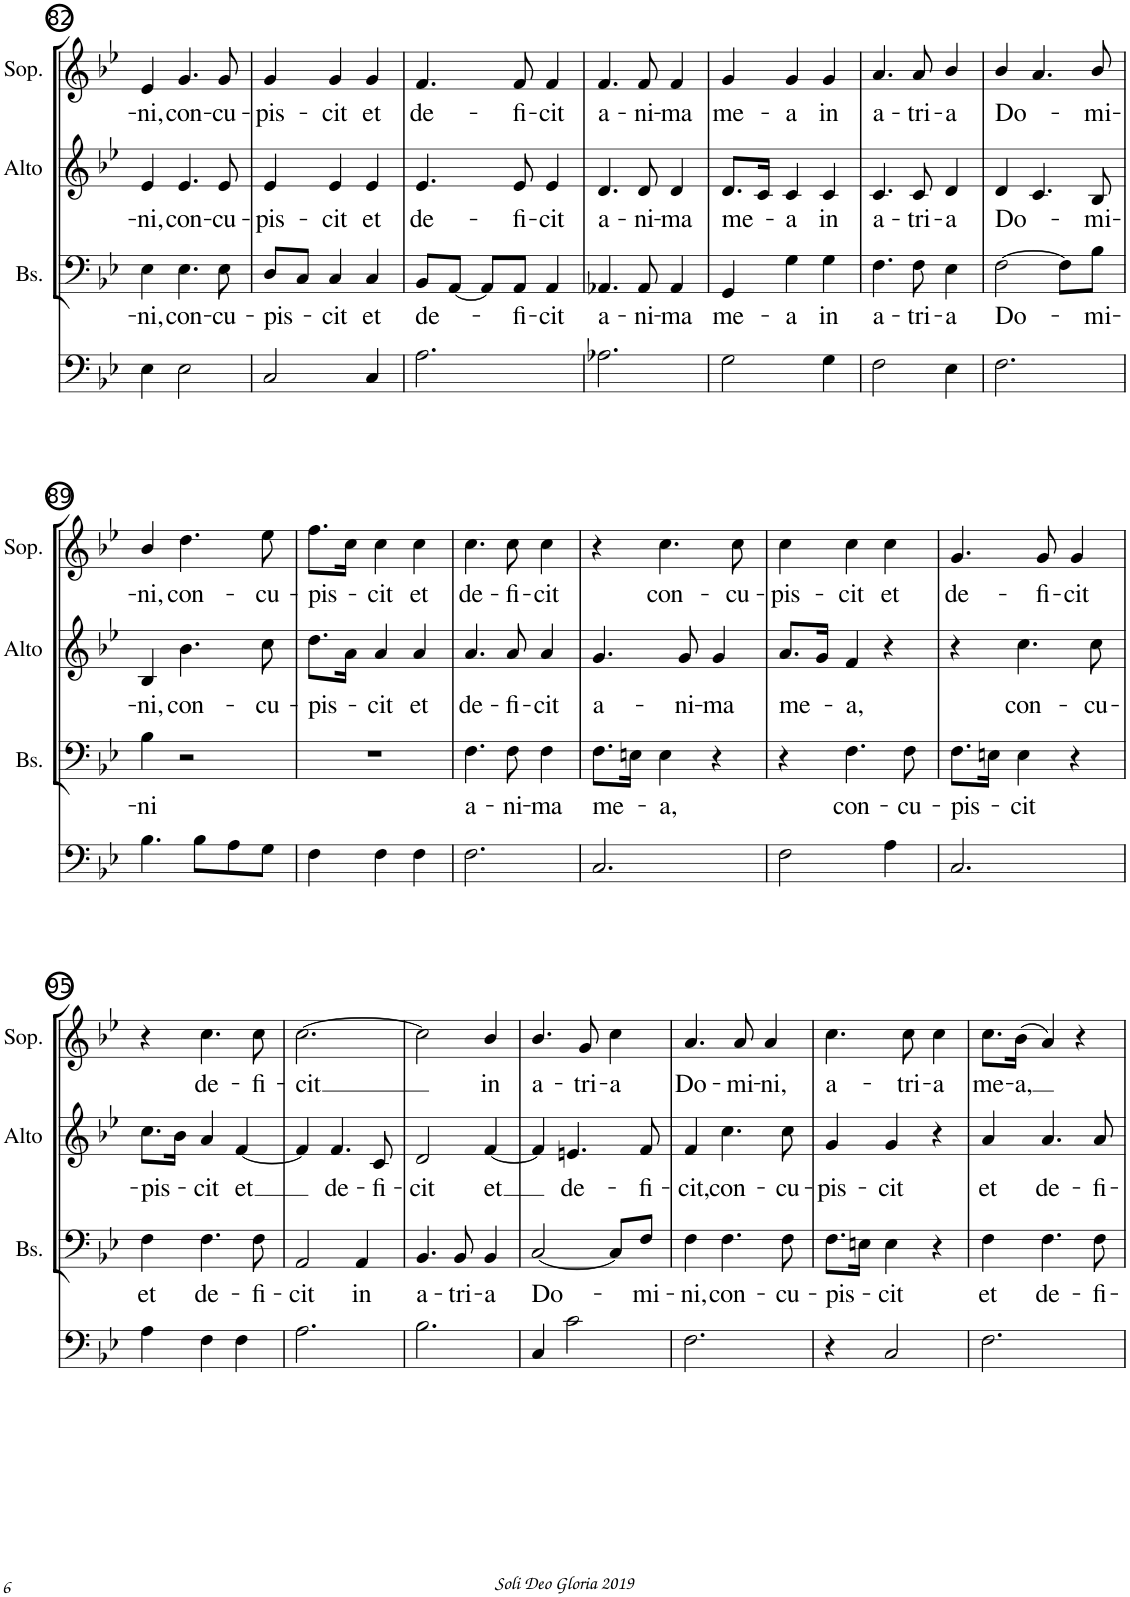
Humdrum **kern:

**kern	**kern	**text	**kern	**text	**kern	**text
*part4	*part3	*part3	*part2	*part2	*part1	*part1
*staff4	*staff3	*staff3	*staff2	*staff2	*staff1	*staff1
*I"P4	*I"Bass	*	*I"Contralto	*	*I"Soprano	*
*	*I'Bs.	*	*	*	*I'Sop.	*
!!LO:PB:g=z
*clefF4	*clefF4	*	*clefG2	*	*clefG2	*
*k[b-e-]	*k[b-e-]	*	*k[b-e-]	*	*k[b-e-]	*
*B-:	*B-:	*	*B-:	*	*B-:	*
*M3/4	*M3/4	*	*M3/4	*	*M3/4	*
=82	=82	=82	=82	=82	=82	=82
!	!	!LO:LY:b	!	!LO:LY:b	!	!LO:LY:b
4E-\	4E-\	-ni,	4e-/	-ni,	4e-/	-ni,
!	!	!LO:LY:b	!	!LO:LY:b	!	!LO:LY:b
2E-\	4.E-\	con-	4.e-/	con-	4.g/	con-
!	!	!LO:LY:b	!	!LO:LY:b	!	!LO:LY:b
.	8E-\	-cu-	8e-/	-cu-	8g/	-cu-
=83	=83	=83	=83	=83	=83	=83
!	!	!LO:LY:b	!	!LO:LY:b	!	!LO:LY:b
2C/	8D/L	-pis-	4e-/	-pis-	4g/	-pis-
.	8C/J	.	.	.	.	.
!	!	!LO:LY:b	!	!LO:LY:b	!	!LO:LY:b
.	4C/	-cit	4e-/	-cit	4g/	-cit
!	!	!LO:LY:b	!	!LO:LY:b	!	!LO:LY:b
4C/	4C/	et	4e-/	et	4g/	et
=84	=84	=84	=84	=84	=84	=84
!	!	!LO:LY:b	!	!LO:LY:b	!	!LO:LY:b
2.A\	8BB-/L	de-	4.e-/	de-	4.f/	de-
.	[8AA/J	.	.	.	.	.
.	8AA/L]	.	.	.	.	.
!	!	!LO:LY:b	!	!LO:LY:b	!	!LO:LY:b
.	8AA/J	-fi-	8e-/	-fi-	8f/	-fi-
!	!	!LO:LY:b	!	!LO:LY:b	!	!LO:LY:b
.	4AA/	-cit	4e-/	-cit	4f/	-cit
=85	=85	=85	=85	=85	=85	=85
!	!	!LO:LY:b	!	!LO:LY:b	!	!LO:LY:b
2.A-X\	4.AA-X/	a-	4.d/	a-	4.f/	a-
!	!	!LO:LY:b	!	!LO:LY:b	!	!LO:LY:b
.	8AA-/	-ni-	8d/	-ni-	8f/	-ni-
!	!	!LO:LY:b	!	!LO:LY:b	!	!LO:LY:b
.	4AA-/	-ma	4d/	-ma	4f/	-ma
=86	=86	=86	=86	=86	=86	=86
!	!	!LO:LY:b	!	!LO:LY:b	!	!LO:LY:b
2G\	4GG/	me-	8.d/L	me-	4g/	me-
.	.	.	16c/Jk	.	.	.
!	!	!LO:LY:b	!	!LO:LY:b	!	!LO:LY:b
.	4G\	-a	4c/	-a	4g/	-a
!	!	!LO:LY:b	!	!LO:LY:b	!	!LO:LY:b
4G\	4G\	in	4c/	in	4g/	in
=87	=87	=87	=87	=87	=87	=87
!	!	!LO:LY:b	!	!LO:LY:b	!	!LO:LY:b
2F\	4.F\	a-	4.c/	a-	4.a/	a-
!	!	!LO:LY:b	!	!LO:LY:b	!	!LO:LY:b
.	8F\	-tri-	8c/	-tri-	8a/	-tri-
!	!	!LO:LY:b	!	!LO:LY:b	!	!LO:LY:b
4E-\	4E-\	-a	4d/	-a	4b-/	-a
=88	=88	=88	=88	=88	=88	=88
!	!	!LO:LY:b	!	!LO:LY:b	!	!LO:LY:b
2.F\	[2F\	Do-	4d/	Do-	4b-/	Do-
.	.	.	4.c/	.	4.a/	.
.	8F\L]	.	.	.	.	.
!	!	!LO:LY:b	!	!LO:LY:b	!	!LO:LY:b
.	8B-\J	-mi-	8B-/	-mi-	8b-/	-mi-
!!LO:LB:g=z
=89	=89	=89	=89	=89	=89	=89
!	!	!LO:LY:b	!	!LO:LY:b	!	!LO:LY:b
4.B-\	4B-\	-ni	4B-/	-ni,	4b-/	-ni,
!	!	!	!	!LO:LY:b	!	!LO:LY:b
.	2r	.	4.b-\	con-	4.dd\	con-
8B-\L	.	.	.	.	.	.
8A\	.	.	.	.	.	.
!	!	!	!	!LO:LY:b	!	!LO:LY:b
8G\J	.	.	8cc\	-cu-	8ee-\	-cu-
=90	=90	=90	=90	=90	=90	=90
!	!	!	!	!LO:LY:b	!	!LO:LY:b
4F\	2.r	.	8.dd\L	-pis-	8.ff\L	-pis-
.	.	.	16a\Jk	.	16cc\Jk	.
!	!	!	!	!LO:LY:b	!	!LO:LY:b
4F\	.	.	4a/	-cit	4cc\	-cit
!	!	!	!	!LO:LY:b	!	!LO:LY:b
4F\	.	.	4a/	et	4cc\	et
=91	=91	=91	=91	=91	=91	=91
!	!	!LO:LY:b	!	!LO:LY:b	!	!LO:LY:b
2.F\	4.F\	a-	4.a/	de-	4.cc\	de-
!	!	!LO:LY:b	!	!LO:LY:b	!	!LO:LY:b
.	8F\	-ni-	8a/	-fi-	8cc\	-fi-
!	!	!LO:LY:b	!	!LO:LY:b	!	!LO:LY:b
.	4F\	-ma	4a/	-cit	4cc\	-cit
=92	=92	=92	=92	=92	=92	=92
!	!	!LO:LY:b	!	!LO:LY:b	!	!
2.C/	8.F\L	me-	4.g/	a-	4r	.
.	16En\Jk	.	.	.	.	.
!	!	!LO:LY:b	!	!	!	!LO:LY:b
.	4E\	-a,	.	.	4.cc\	con-
!	!	!	!	!LO:LY:b	!	!
.	.	.	8g/	-ni-	.	.
!	!	!	!	!LO:LY:b	!	!
.	4r	.	4g/	-ma	.	.
!	!	!	!	!	!	!LO:LY:b
.	.	.	.	.	8cc\	-cu-
=93	=93	=93	=93	=93	=93	=93
!	!	!	!	!LO:LY:b	!	!LO:LY:b
2F\	4r	.	8.a/L	me-	4cc\	-pis-
.	.	.	16g/Jk	.	.	.
!	!	!LO:LY:b	!	!LO:LY:b	!	!LO:LY:b
.	4.F\	con-	4f/	-a,	4cc\	-cit
!	!	!	!	!	!	!LO:LY:b
4A\	.	.	4r	.	4cc\	et
!	!	!LO:LY:b	!	!	!	!
.	8F\	-cu-	.	.	.	.
=94	=94	=94	=94	=94	=94	=94
!	!	!LO:LY:b	!	!	!	!LO:LY:b
2.C/	8.F\L	-pis-	4r	.	4.g/	de-
.	16En\Jk	.	.	.	.	.
!	!	!LO:LY:b	!	!LO:LY:b	!	!
.	4E\	-cit	4.cc\	con-	.	.
!	!	!	!	!	!	!LO:LY:b
.	.	.	.	.	8g/	-fi-
!	!	!	!	!	!	!LO:LY:b
.	4r	.	.	.	4g/	-cit
!	!	!	!	!LO:LY:b	!	!
.	.	.	8cc\	-cu-	.	.
!!LO:LB:g=z
=95	=95	=95	=95	=95	=95	=95
!	!	!LO:LY:b	!	!LO:LY:b	!	!
4A\	4F\	et	8.cc\L	-pis-	4r	.
.	.	.	16b-\Jk	.	.	.
!	!	!LO:LY:b	!	!LO:LY:b	!	!LO:LY:b
4F\	4.F\	de-	4a/	-cit	4.cc\	de-
!	!	!	!	!LO:LY:b	!	!
4F\	.	.	[4f/	et	.	.
!	!	!LO:LY:b	!	!	!	!LO:LY:b
.	8F\	-fi-	.	.	8cc\	-fi-
=96	=96	=96	=96	=96	=96	=96
!	!	!LO:LY:b	!	!	!	!LO:LY:b
2.A\	2AA/	-cit	4f/]	.	[2.cc\	-cit
!	!	!	!	!LO:LY:b	!	!
.	.	.	4.f/	de-	.	.
!	!	!LO:LY:b	!	!	!	!
.	4AA/	in	.	.	.	.
!	!	!	!	!LO:LY:b	!	!
.	.	.	8c/	-fi-	.	.
=97	=97	=97	=97	=97	=97	=97
!	!	!LO:LY:b	!	!LO:LY:b	!	!
2.B-\	4.BB-/	a-	2d/	-cit	2cc\]	.
!	!	!LO:LY:b	!	!	!	!
.	8BB-/	-tri-	.	.	.	.
!	!	!LO:LY:b	!	!LO:LY:b	!	!LO:LY:b
.	4BB-/	-a	[4f/	et	4b-/	in
=98	=98	=98	=98	=98	=98	=98
!	!	!LO:LY:b	!	!	!	!LO:LY:b
4C/	[2C/	Do-	4f/]	.	4.b-/	a-
!	!	!	!	!LO:LY:b	!	!
2c\	.	.	4.en/	de-	.	.
!	!	!	!	!	!	!LO:LY:b
.	.	.	.	.	8g/	-tri-
!	!	!	!	!	!	!LO:LY:b
.	8C/L]	.	.	.	4cc\	-a
!	!	!LO:LY:b	!	!LO:LY:b	!	!
.	8F/J	-mi-	8f/	-fi-	.	.
=99	=99	=99	=99	=99	=99	=99
!	!	!LO:LY:b	!	!LO:LY:b	!	!LO:LY:b
2.F\	4F\	-ni,	4f/	-cit,	4.a/	Do-
!	!	!LO:LY:b	!	!LO:LY:b	!	!
.	4.F\	con-	4.cc\	con-	.	.
!	!	!	!	!	!	!LO:LY:b
.	.	.	.	.	8a/	-mi-
!	!	!	!	!	!	!LO:LY:b
.	.	.	.	.	4a/	-ni,
!	!	!LO:LY:b	!	!LO:LY:b	!	!
.	8F\	-cu-	8cc\	-cu-	.	.
=100	=100	=100	=100	=100	=100	=100
!	!	!LO:LY:b	!	!LO:LY:b	!	!LO:LY:b
4r	8.F\L	-pis-	4g/	-pis-	4.cc\	a-
.	16En\Jk	.	.	.	.	.
!	!	!LO:LY:b	!	!LO:LY:b	!	!
2C/	4E\	-cit	4g/	-cit	.	.
!	!	!	!	!	!	!LO:LY:b
.	.	.	.	.	8cc\	-tri-
!	!	!	!	!	!	!LO:LY:b
.	4r	.	4r	.	4cc\	-a
=101	=101	=101	=101	=101	=101	=101
!	!	!LO:LY:b	!	!LO:LY:b	!	!LO:LY:b
2.F\	4F\	et	4a/	et	8.cc\L	me-
!	!	!	!	!	!	!LO:LY:b
.	.	.	.	.	(16b-\Jk	-a,
!	!	!LO:LY:b	!	!LO:LY:b	!	!
.	4.F\	de-	4.a/	de-	4a/)	.
.	.	.	.	.	4r	.
!	!	!LO:LY:b	!	!LO:LY:b	!	!
.	8F\	-fi-	8a/	-fi-	.	.
=	=	=	=	=	=	=
*-	*-	*-	*-	*-	*-	*-
